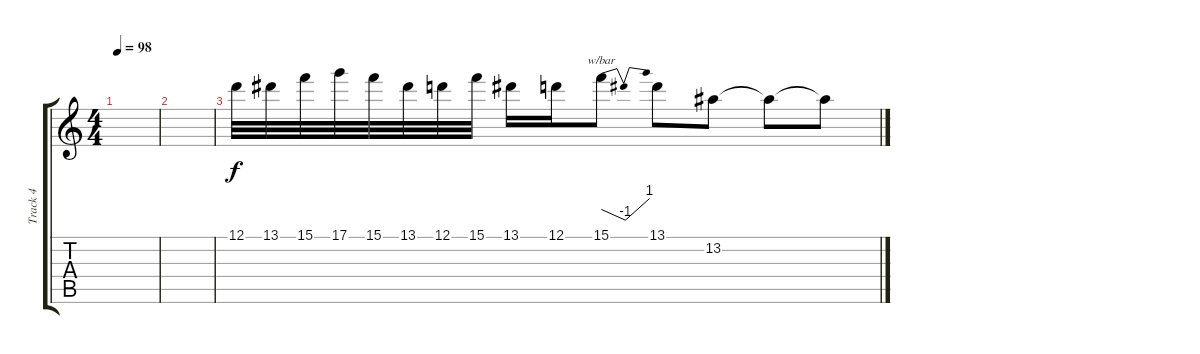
\track ("Track 4" "Track 4") {instrument overdrivenguitar}
\staff {score tabs}
\tuning (D4 A3 F3 C3 G2 C2) {hide}
\ts (4 4)
\tempo 98
\clef g2
\ks c
|
|
12.1.32 13.1.32 15.1.32 17.1.32 15.1.32 13.1.32 12.1.32 15.1.32 13.1.16 12.1.16 15.1.8{tbe (dip default 0 0 2 -4 60 4)} 13.1.8 13.2.8 13.2{t}.8 13.2{t}.8
